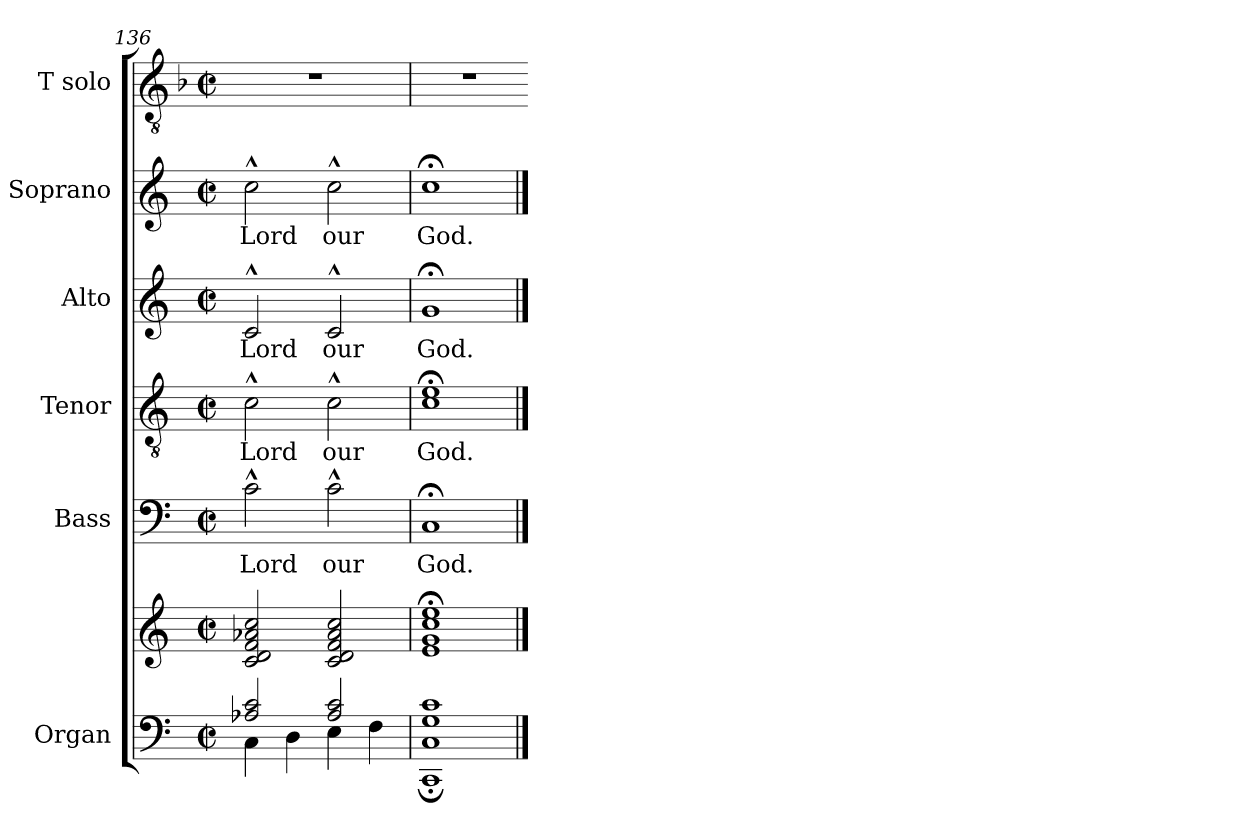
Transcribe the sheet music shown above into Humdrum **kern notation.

**kern	**kern	**kern	**text	**kern	**text	**kern	**text	**kern	**text	**kern
*part6	*part6	*part5	*part5	*part4	*part4	*part3	*part3	*part2	*part2	*part1
*staff7	*staff6	*staff5	*staff5	*staff4	*staff4	*staff3	*staff3	*staff2	*staff2	*staff1
*I"Organ	*	*I"Bass	*	*I"Tenor	*	*I"Alto	*	*I"Soprano	*	*I"T solo
*	*	*I'B	*	*I'T	*	*I'A	*	*I'S	*	*I'T
*clefF4	*clefG2	*clefF4	*	*clefGv2	*	*clefG2	*	*clefG2	*	*clefGv2
*k[]	*k[]	*k[]	*	*k[]	*	*k[]	*	*k[]	*	*k[b-]
*C:	*C:	*C:	*	*C:	*	*C:	*	*C:	*	*F:
*M2/2	*M2/2	*M2/2	*	*M2/2	*	*M2/2	*	*M2/2	*	*M2/2
*met(c|)	*met(c|)	*met(c|)	*	*met(c|)	*	*met(c|)	*	*met(c|)	*	*met(c|)
=136	=136	=136	=136	=136	=136	=136	=136	=136	=136	=136
*^	*^	*	*	*	*	*	*	*	*	*
!	!	!	!	!	!LO:LY:b	!	!LO:LY:b	!	!LO:LY:b	!	!LO:LY:b	!
2A-X/ 2c/	4C\	2c/ 2d/ 2f/ 2a-X/ 2cc/	1ryy	2c^^	Lord	2c^^	Lord	2c^^	Lord	2cc^^	Lord	1r
.	4D\	.	.	.	.	.	.	.	.	.	.	.
!	!	!	!	!	!LO:LY:b	!	!LO:LY:b	!	!LO:LY:b	!	!LO:LY:b	!
2A-/ 2c/	4E\	2c/ 2d/ 2f/ 2a-/ 2cc/	.	2c^^	our	2c^^	our	2c^^	our	2cc^^	our	.
.	4F\	.	.	.	.	.	.	.	.	.	.	.
=137	=137	=137	=137	=137	=137	=137	=137	=137	=137	=137	=137	=137
!	!	!	!	!	!LO:LY:b	!	!LO:LY:b	!	!LO:LY:b	!	!LO:LY:b	!
1G/ 1c/	1CC\; 1C\;	1e/;< 1g/;< 1cc/;< 1ee/;<	1ryy	1C;<	God.	1c;< 1e;<	God.	1g;<	God.	1cc;<	God.	1r
*v	*v	*	*	*	*	*	*	*	*	*	*	*
*	*v	*v	*	*	*	*	*	*	*	*	*
==	==	==	=	==	=	==	=	==	=	=
*-	*-	*-	*-	*-	*-	*-	*-	*-	*-	*-
